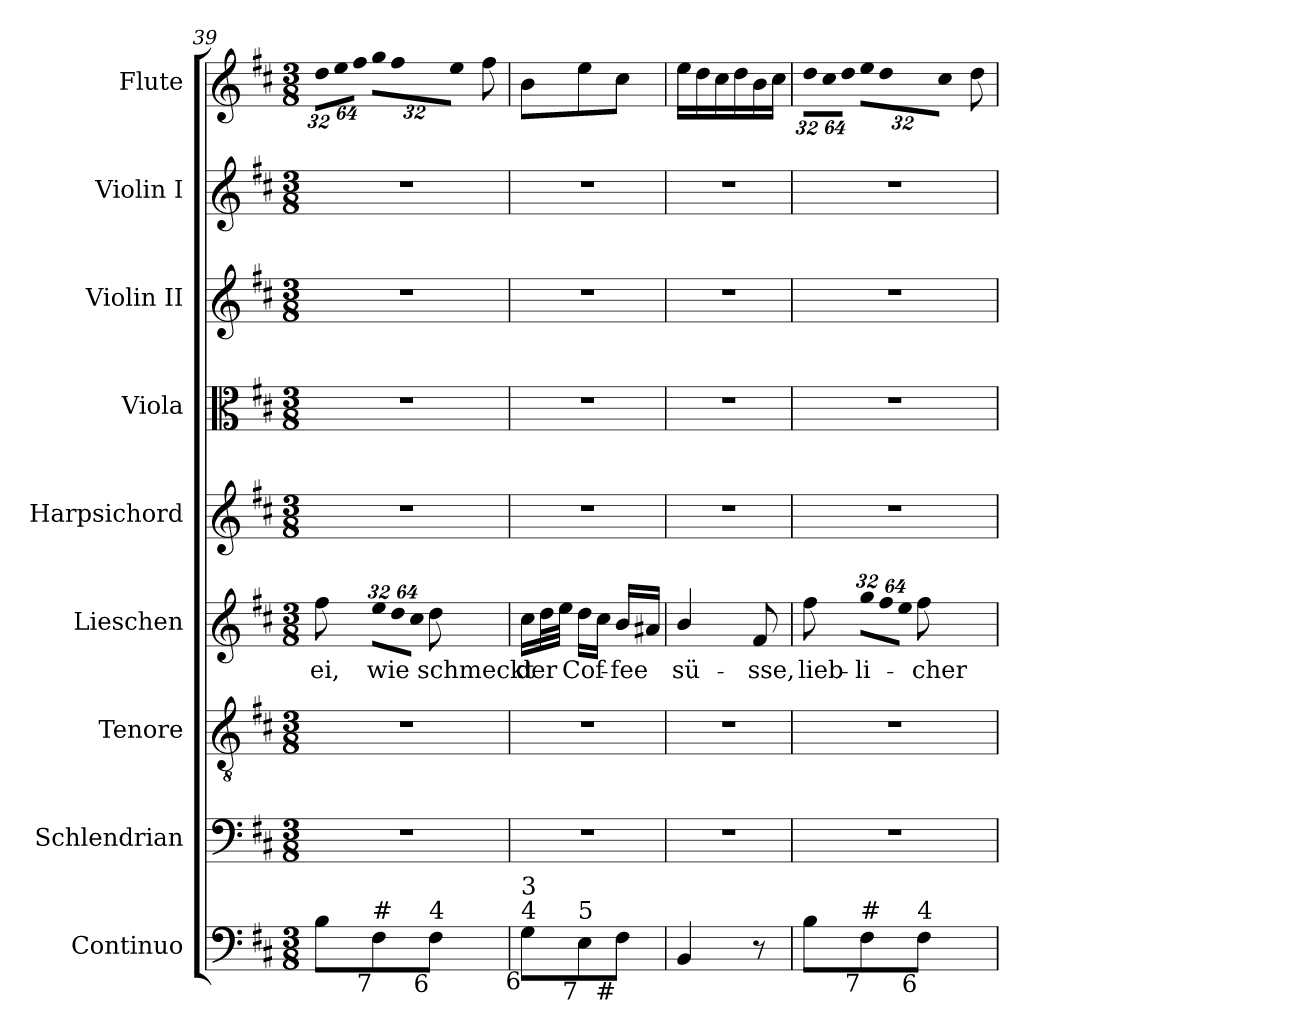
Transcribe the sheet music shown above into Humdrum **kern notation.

**kern	**kern	**kern	**kern	**text	**kern	**kern	**kern	**kern	**kern
*part9	*part8	*part7	*part6	*part6	*part5	*part4	*part3	*part2	*part1
*staff9	*staff8	*staff7	*staff6	*staff6	*staff5	*staff4	*staff3	*staff2	*staff1
*I"Continuo	*I"Schlendrian	*I"Tenore	*I"Lieschen	*	*I"Harpsichord	*I"Viola	*I"Violin II	*I"Violin I	*I"Flute
*I'Continuo	*I'Schlendrian	*I'Tenore	*I'Lieschen	*	*	*I'Viola	*	*	*
*clefF4	*clefF4	*clefGv2	*clefG2	*	*clefG2	*clefC3	*clefG2	*clefG2	*clefG2
*	*	*ITrd7c12	*	*	*	*	*	*	*
*k[f#c#]	*k[f#c#]	*k[f#c#]	*k[f#c#]	*	*k[f#c#]	*k[f#c#]	*k[f#c#]	*k[f#c#]	*k[f#c#]
*D:	*D:	*D:	*D:	*	*D:	*D:	*D:	*D:	*D:
*M3/8	*M3/8	*M3/8	*M3/8	*	*M3/8	*M3/8	*M3/8	*M3/8	*M3/8
=39	=39	=39	=39	=39	=39	=39	=39	=39	=39
!	!LO:N:vis=1	!LO:N:vis=1	!	!	!	!	!	!	!
!	!	!	!	!LO:LY:b:color=#000000	!LO:N:vis=1	!LO:N:vis=1	!LO:N:vis=1	!LO:N:vis=1	!
*	*	*	*	*	*	*	*	*	*Xbrackettup
!	!	!	!	!	!	!	!	!	!LO:N:vis=16
8Bi\L	4.r	4.r	8ff#i\	ei,	4.r	4.r	4.r	4.r	512%21ddi\LL
!	!	!	!	!	!	!	!	!	!LO:N:vis=16
.	.	.	.	.	.	.	.	.	1024%43eei\
!	!	!	!	!	!	!	!	!	!LO:N:vis=16
.	.	.	.	.	.	.	.	.	1024%43ff#i\JJ
*	*	*	*Xbrackettup	*	*	*	*	*	*
!	!	!	!LO:N:vis=16	!	!	!	!	!	!
!LO:TX:b:rj:t=7	!	!	!	!	!	!	!	!	!
!LO:TX:t=#	!	!	!	!	!	!	!	!	!
!	!	!	!	!LO:LY:b:color=#000000	!	!	!	!	!LO:N:vis=16
8F#i\	.	.	512%21eei\LL	wie	.	.	.	.	512%21ggi\LL
!	!	!	!LO:N:vis=16	!	!	!	!	!	!LO:N:vis=16
.	.	.	1024%43ddi\	.	.	.	.	.	1024%43ff#i\
!	!	!	!LO:N:vis=16	!	!	!	!	!	!LO:N:vis=16
.	.	.	1024%43cc#i\JJ	.	.	.	.	.	1024%43eei\JJ
!LO:TX:b:rj:t=6	!	!	!	!	!	!	!	!	!
!LO:TX:t=4	!	!	!	!	!	!	!	!	!
!	!	!	!	!LO:LY:b:color=#000000	!	!	!	!	!
8F#i\J	.	.	8ddi\	schmeckt	.	.	.	.	8ff#i\
=40	=40	=40	=40	=40	=40	=40	=40	=40	=40
!	!LO:N:vis=1	!LO:N:vis=1	!	!	!	!	!	!	!
!LO:TX:b:rj:t=6	!	!	!	!	!	!	!	!	!
!LO:TX:t=4	!	!	!	!	!	!	!	!	!
!LO:TX:t=3	!	!	!	!	!	!	!	!	!
!	!	!	!	!LO:LY:b:color=#000000	!LO:N:vis=1	!LO:N:vis=1	!LO:N:vis=1	!LO:N:vis=1	!
8Gi\L	4.r	4.r	16cc#i\LL	der	4.r	4.r	4.r	4.r	8bi\L
.	.	.	32ddi\L	.	.	.	.	.	.
.	.	.	32eei\JJJ	.	.	.	.	.	.
!LO:TX:b:rj:t=7	!	!	!	!	!	!	!	!	!
!LO:TX:t=5	!	!	!	!	!	!	!	!	!
!	!	!	!	!LO:LY:b:color=#000000	!	!	!	!	!
8Ei\	.	.	16ddi\LL	Cof-	.	.	.	.	8eei\
.	.	.	16cc#i\JJ	.	.	.	.	.	.
!LO:TX:b:rj:t=#	!	!	!	!	!	!	!	!	!
!	!	!	!	!LO:LY:b:color=#000000	!	!	!	!	!
8F#i\J	.	.	16bi/LL	-fee	.	.	.	.	8cc#i\J
.	.	.	16a#Xi/JJ	.	.	.	.	.	.
=41	=41	=41	=41	=41	=41	=41	=41	=41	=41
!	!LO:N:vis=1	!LO:N:vis=1	!	!	!	!	!	!	!
!	!	!	!	!LO:LY:b:color=#000000	!LO:N:vis=1	!LO:N:vis=1	!LO:N:vis=1	!LO:N:vis=1	!
4BBi/	4.r	4.r	4bi/	sü-	4.r	4.r	4.r	4.r	16eei\LL
.	.	.	.	.	.	.	.	.	16ddi\
.	.	.	.	.	.	.	.	.	16cc#i\
.	.	.	.	.	.	.	.	.	16ddi\
!	!	!	!	!LO:LY:b:color=#000000	!	!	!	!	!
8r	.	.	8f#i/	-sse,	.	.	.	.	16bi\
.	.	.	.	.	.	.	.	.	16cc#i\JJ
=42	=42	=42	=42	=42	=42	=42	=42	=42	=42
!	!LO:N:vis=1	!LO:N:vis=1	!	!	!	!	!	!	!
!	!	!	!	!LO:LY:b:color=#000000	!LO:N:vis=1	!LO:N:vis=1	!LO:N:vis=1	!LO:N:vis=1	!LO:N:vis=16
8Bi\L	4.r	4.r	8ff#i\	lieb-	4.r	4.r	4.r	4.r	512%21ddi\LL
!	!	!	!	!	!	!	!	!	!LO:N:vis=16
.	.	.	.	.	.	.	.	.	1024%43cc#i\
!	!	!	!	!	!	!	!	!	!LO:N:vis=16
.	.	.	.	.	.	.	.	.	1024%43ddi\JJ
!	!	!	!LO:N:vis=16	!	!	!	!	!	!
!LO:TX:b:rj:t=7	!	!	!	!	!	!	!	!	!
!LO:TX:t=#	!	!	!	!	!	!	!	!	!
!	!	!	!	!LO:LY:b:color=#000000	!	!	!	!	!LO:N:vis=16
8F#i\	.	.	512%21ggi\LL	-li-	.	.	.	.	512%21eei\LL
!	!	!	!LO:N:vis=16	!	!	!	!	!	!LO:N:vis=16
.	.	.	1024%43ff#i\	.	.	.	.	.	1024%43ddi\
!	!	!	!LO:N:vis=16	!	!	!	!	!	!LO:N:vis=16
.	.	.	1024%43eei\JJ	.	.	.	.	.	1024%43cc#i\JJ
!LO:TX:b:rj:t=6	!	!	!	!	!	!	!	!	!
!LO:TX:t=4	!	!	!	!	!	!	!	!	!
!	!	!	!	!LO:LY:b:color=#000000	!	!	!	!	!
8F#i\J	.	.	8ff#i\	-cher	.	.	.	.	[8ddi\
=	=	=	=	=	=	=	=	=	=
*-	*-	*-	*-	*-	*-	*-	*-	*-	*-
